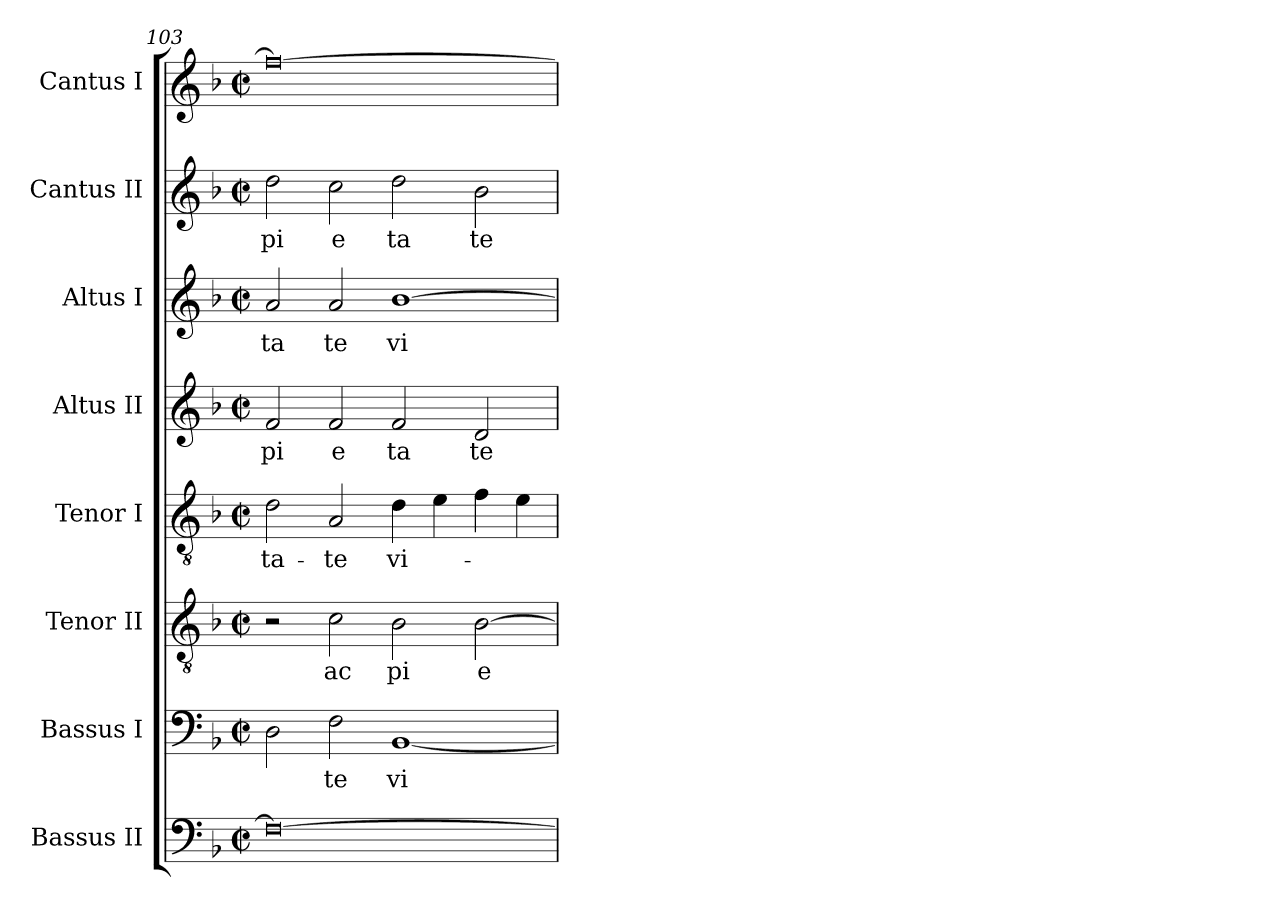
**kern	**kern	**text	**kern	**text	**kern	**text	**kern	**text	**kern	**text	**kern	**text	**kern
*part8	*part7	*part7	*part6	*part6	*part5	*part5	*part4	*part4	*part3	*part3	*part2	*part2	*part1
*staff8	*staff7	*staff7	*staff6	*staff6	*staff5	*staff5	*staff4	*staff4	*staff3	*staff3	*staff2	*staff2	*staff1
*I"Bassus II	*I"Bassus I	*	*I"Tenor II	*	*I"Tenor I	*	*I"Altus II	*	*I"Altus I	*	*I"Cantus II	*	*I"Cantus I
*I'B II	*I'B I	*	*I'T II	*	*I'T I	*	*I'A II	*	*I'A I	*	*	*	*
*clefF4	*clefF4	*	*clefGv2	*	*clefGv2	*	*clefG2	*	*clefG2	*	*clefG2	*	*clefG2
*k[b-]	*k[b-]	*	*k[b-]	*	*k[b-]	*	*k[b-]	*	*k[b-]	*	*k[b-]	*	*k[b-]
*F:	*F:	*	*F:	*	*F:	*	*F:	*	*F:	*	*F:	*	*F:
*M2/2	*M2/2	*	*M2/2	*	*M2/2	*	*M2/2	*	*M2/2	*	*M2/2	*	*M2/2
*met(c|)	*met(c|)	*	*met(c|)	*	*met(c|)	*	*met(c|)	*	*met(c|)	*	*met(c|)	*	*met(c|)
=103	=103	=103	=103	=103	=103	=103	=103	=103	=103	=103	=103	=103	=103
!	!	!	!	!	!	!LO:LY:b:cj	!	!LO:LY:b:cj	!	!LO:LY:b:cj	!	!LO:LY:b:cj	!
0F_>	2D\	.	2r	.	2d\	-ta-	2f/	pi	2a/	ta	2dd\	pi	0ff_>
!	!	!LO:LY:b:cj	!	!LO:LY:b:cj	!	!LO:LY:b:cj	!	!LO:LY:b:cj	!	!LO:LY:b:cj	!	!LO:LY:b:cj	!
.	2F\	-te	2c\	ac	2A/	-te	2f/	e	2a/	te	2cc\	e	.
!	!	!LO:LY:b:cj	!	!LO:LY:b:cj	!	!LO:LY:b:cj	!	!LO:LY:b:cj	!	!LO:LY:b:cj	!	!LO:LY:b:cj	!
.	[<1BB-	vi-	2B-\	pi	4d\	vi-	2f/	ta	[>1b-	vi	2dd\	ta	.
.	.	.	.	.	4e\	.	.	.	.	.	.	.	.
!	!	!	!	!LO:LY:b:cj	!	!	!	!LO:LY:b:cj	!	!	!	!LO:LY:b:cj	!
.	.	.	[>2B-\	e	4f\	.	2d/	te	.	.	2b-\	te	.
.	.	.	.	.	4e\	.	.	.	.	.	.	.	.
=	=	=	=	=	=	=	=	=	=	=	=	=	=
*-	*-	*-	*-	*-	*-	*-	*-	*-	*-	*-	*-	*-	*-
